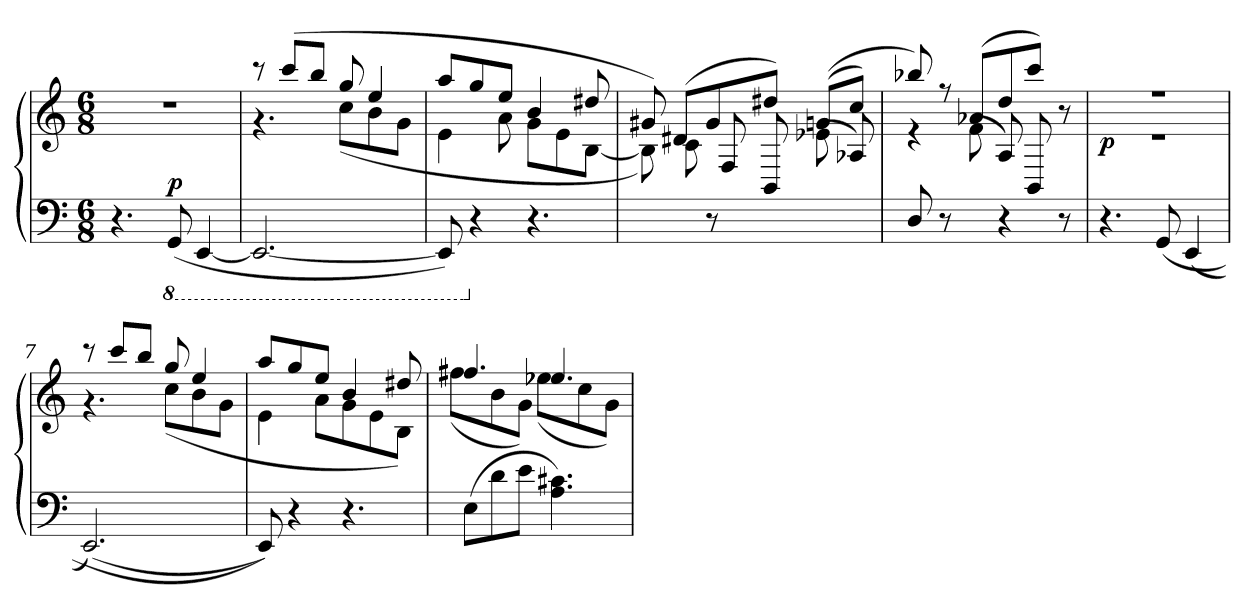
**kern	**kern	**dynam
*part1	*part1	*part1
*staff2	*staff1	*staff1/2
*clefF4	*clefG2	*
*k[]	*k[]	*
*M6/8	*M6/8	*
=1	=1	=1
4.r	2.r	.
*8ba	*	*
!	!	!LO:DY:a=2
(<8GGG/	.	p
[4EEE/	.	.
=2	=2	=2
*	*^	*
2.EEE/_	8r	4.r	.
.	(>8ccc/L	.	.
.	8bb/J	.	.
.	8gg/	(<8cc\L	.
.	4ee/	8b\	.
.	.	8g\J	.
=3	=3	=3	=3
8EEE/])	8aa/L	4e\	.
*X8ba	*	*	*
4r	8gg/	.	.
.	8ee/J	8a\	.
4.r	4b/	8g\L	.
.	.	8e\	.
.	8dd#X/	[8B\J	.
=4	=4	=4	=4
8ryy	8g#X/)	8B\])	.
8ryy	(>8d#X/L	8c\	.
8r	8g#/	8F/	.
4ryy	8dd#X/J)	8BB/	.
.	((8gn/L	(<8e-X\	.
8ryy	8cc/J)	8A-X/)	.
!!LO:LB:g=z	!!
=5	=5	=5	=5
(8D/	8bb-X/)	4r	.
8r	8r	.	.
8ryy	(>8a-X/L	(<8f\	.
4r	8dd/	8A/)	.
.	8ccc/J)	8BB/	.
8r	8r	8ryy	.
=6	=6	=6	=6
!	!	!	!LO:DY:b
4.r	2.r	2.r	p
(8GG/	.	.	.
(4EE/	.	.	.
=7	=7	=7	=7
(2.EE/)	8r	4.r	.
.	8ccc/L	.	.
.	8bb/J	.	.
.	8gg/	(8cc\L	.
.	4ee/	8b\	.
.	.	8g\J	.
=8	=8	=8	=8
8EE/))	8aa/L	4e\	.
4r	8gg/	.	.
.	8ee/J	8a\L	.
4.r	4b/	8g\	.
.	.	8e\	.
.	8dd#X/	8B\J)	.
=9	=9	=9	=9
(>8E\L	4.ff#X/	(8ff#\L	.
8d\	.	8b\	.
8e\J	.	8g\J)	.
4.A\ 4.c#X\)	4.ee-X/	(<8ee-\L	.
.	.	8cc\	.
.	.	8g\J)	.
*	*v	*v	*
=	=	=
*-	*-	*-
